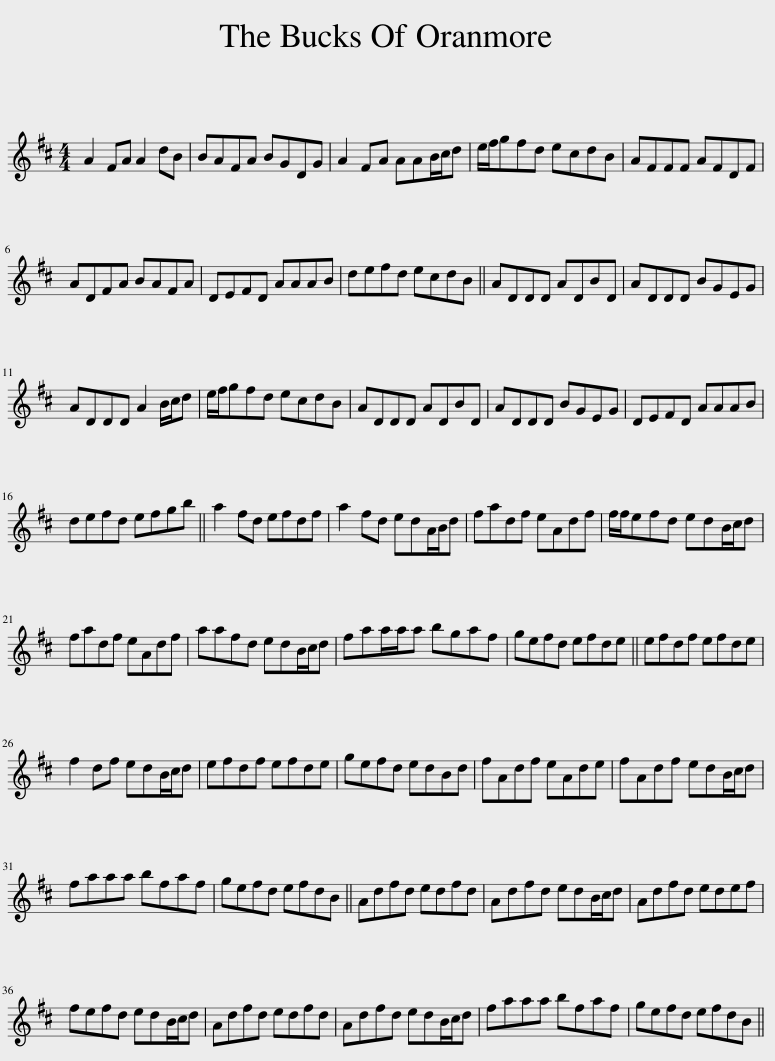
X:1
L:1/8
M:4/4
I:linebreak $
K:D
V:1 treble
V:1
 A2 FA A2 dB | BAFA BGDG | A2 FA AAB/c/d | e/f/gfd ecdB | AFFF AFDF |$ %5
 ADFA BAFA | DEFD AAAB | defd ecdB || ADDD ADBD | ADDD BGEG |$ %10
 ADDD A2 B/c/d | e/f/gfd ecdB | ADDD ADBD | ADDD BGEG | DEFD AAAB |$ %15
 defd efgb || a2 fd efdf | a2 fd edA/B/d | fadf eAdf | f/f/efd edB/c/d |$ %20
 fadf eAdf | aafd edB/c/d | faa/a/a bgaf | gefd efde || efdf efde |$ %25
 f2 df edB/c/d | efdf efde | gefd edBd | fAdf eAde | fAdf edB/c/d |$ %30
 faaa bfaf | gefd efdB || Adfd edfd | Adfd edB/c/d | Adfd edef |$ %35
 fefd edB/c/d | Adfd edfd | Adfd edB/c/d | faaa bfaf | gefd efdB || %40
